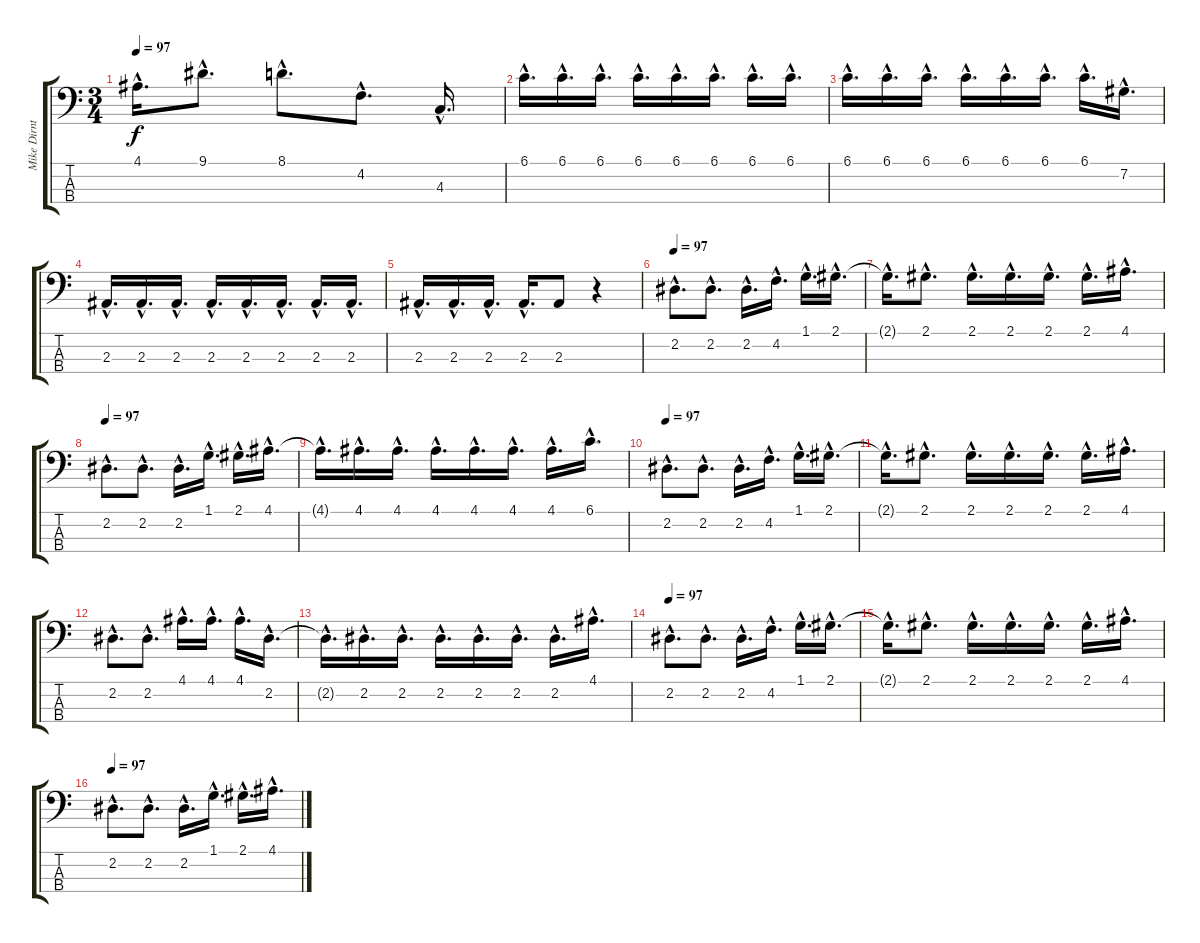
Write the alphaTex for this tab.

\track ("Mike Dirnt" "Mike Dirnt") {instrument electricbassfinger}
\staff {score tabs}
\tuning (Gb2 Db2 Ab1 Eb1) {hide}
\ts (3 4)
\tempo 97
\clef f4
\ks c
4.1{hac}.16{d dy f} 9.1{hac}.8{d} 8.1{hac}.8{d} 4.2{hac}.8{d} 4.3{hac}.16{d} |
6.1{hac}.16{d} 6.1{hac}.16{d} 6.1{hac}.16{d} 6.1{hac}.16{d} 6.1{hac}.16{d} 6.1{hac}.16{d} 6.1{hac}.16{d} 6.1{hac}.16{d} |
6.1{hac}.16{d} 6.1{hac}.16{d} 6.1{hac}.16{d} 6.1{hac}.16{d} 6.1{hac}.16{d} 6.1{hac}.16{d} 6.1{hac}.16{d} 7.2{hac}.16{d} |
2.3{hac}.16{d} 2.3{hac}.16{d} 2.3{hac}.16{d} 2.3{hac}.16{d} 2.3{hac}.16{d} 2.3{hac}.16{d} 2.3{hac}.16{d} 2.3{hac}.16{d} |
2.3{hac}.16{d} 2.3{hac}.16{d} 2.3{hac}.16{d} 2.3{hac}.16{d} 2.3.8 r.4 |
\tempo 97
2.2{hac}.8{d} 2.2{hac}.8{d} 2.2{hac}.16{d} 4.2{hac}.16{d} 1.1{hac}.16{d} 2.1{hac}.16{d} |
2.1{hac t}.16{d} 2.1{hac}.8{d} 2.1{hac}.16{d} 2.1{hac}.16{d} 2.1{hac}.16{d} 2.1{hac}.16{d} 4.1{hac}.16{d} |
\tempo 97
2.2{hac}.8{d} 2.2{hac}.8{d} 2.2{hac}.16{d} 1.1{hac}.16{d} 2.1{hac}.16{d} 4.1{hac}.16{d} |
4.1{hac t}.16{d} 4.1{hac}.16{d} 4.1{hac}.16{d} 4.1{hac}.16{d} 4.1{hac}.16{d} 4.1{hac}.16{d} 4.1{hac}.16{d} 6.1{hac}.16{d} |
\tempo 97
2.2{hac}.8{d} 2.2{hac}.8{d} 2.2{hac}.16{d} 4.2{hac}.16{d} 1.1{hac}.16{d} 2.1{hac}.16{d} |
2.1{hac t}.16{d} 2.1{hac}.8{d} 2.1{hac}.16{d} 2.1{hac}.16{d} 2.1{hac}.16{d} 2.1{hac}.16{d} 4.1{hac}.16{d} |
2.2{hac}.8{d} 2.2{hac}.8{d} 4.1{hac}.16{d} 4.1{hac}.16{d} 4.1{hac}.16{d} 2.2{hac}.16{d} |
2.2{hac t}.16{d} 2.2{hac}.16{d} 2.2{hac}.16{d} 2.2{hac}.16{d} 2.2{hac}.16{d} 2.2{hac}.16{d} 2.2{hac}.16{d} 4.1{hac}.16{d} |
\tempo 97
2.2{hac}.8{d} 2.2{hac}.8{d} 2.2{hac}.16{d} 4.2{hac}.16{d} 1.1{hac}.16{d} 2.1{hac}.16{d} |
2.1{hac t}.16{d} 2.1{hac}.8{d} 2.1{hac}.16{d} 2.1{hac}.16{d} 2.1{hac}.16{d} 2.1{hac}.16{d} 4.1{hac}.16{d} |
\tempo 97
2.2{hac}.8{d} 2.2{hac}.8{d} 2.2{hac}.16{d} 1.1{hac}.16{d} 2.1{hac}.16{d} 4.1{hac}.16{d}
